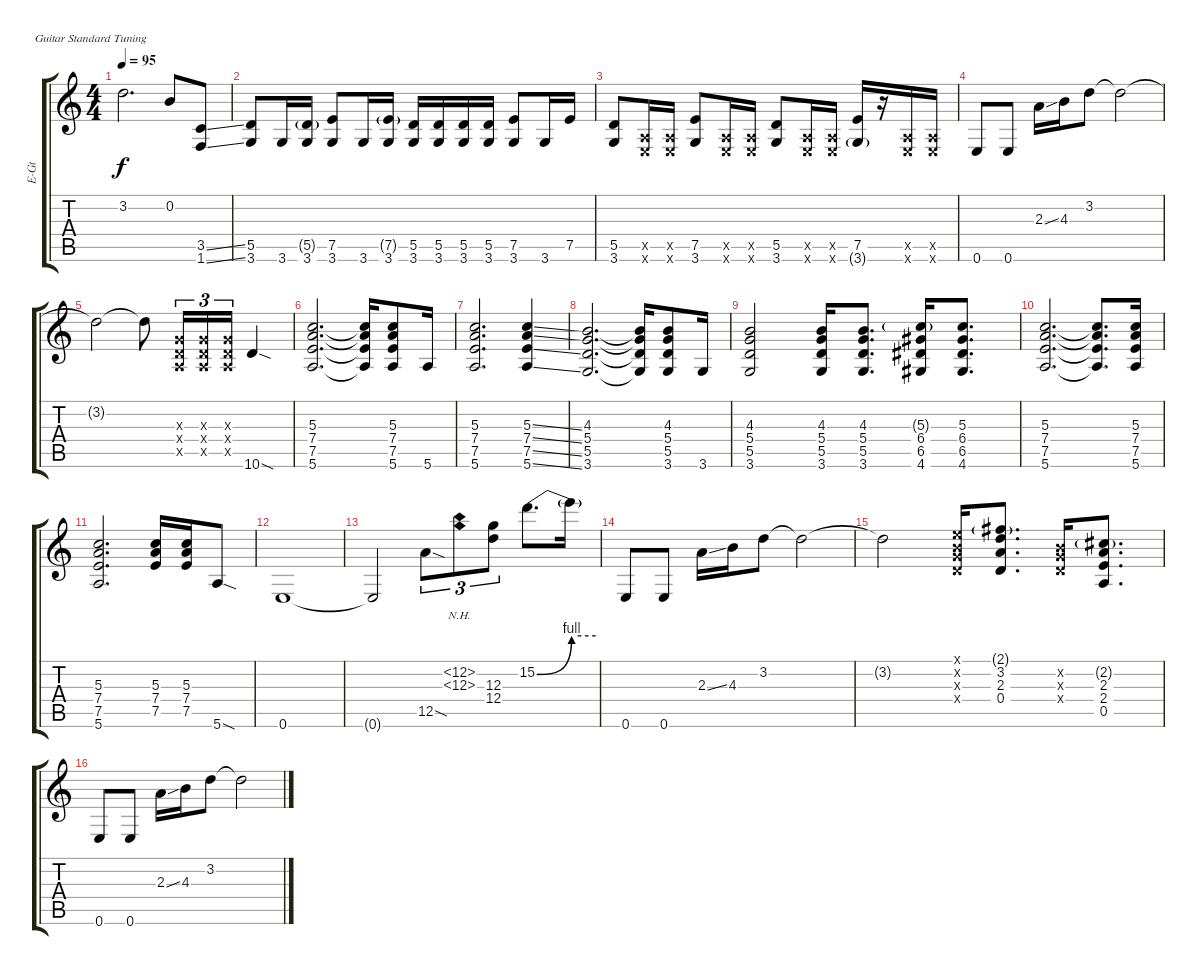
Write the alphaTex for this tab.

\bracketExtendMode groupsimilarinstruments
\otherSystemsTrackNameOrientation horizontal
\track ("Guitar3 - David Gilmour (main)" "E-Gt") {instrument overdrivenguitar}
\staff {score tabs}
\tuning (E4 B3 G3 D3 A2 E2)
\ts (4 4)
\tempo 95
\clef g2
\ks c
3.2{t}.2{d dy f} 0.2.8 (3.5{ss} 1.6{ss}).8 |
(5.5 3.6).8 3.6.16 (5.5{g} 3.6).16 (7.5 3.6).8 3.6.16 (7.5{g} 3.6).16 (5.5 3.6).16 (5.5 3.6).16 (5.5 3.6).16 (5.5 3.6).16 (7.5 3.6).8 3.6.16 7.5.16 |
(5.5 3.6).8 (0.5{x} 0.6{x}).16 (0.5{x} 0.6{x}).16 (7.5 3.6).8 (0.5{x} 0.6{x}).16 (0.5{x} 0.6{x}).16 (5.5 3.6).8 (0.5{x} 0.6{x}).16 (0.5{x} 0.6{x}).16 (7.5 3.6{g}).16 r.16 (0.5{x} 0.6{x}).16 (0.5{x} 0.6{x}).16 |
0.6.8 0.6.8 2.3{ss}.16 4.3.16 3.2.8 3.2{t}.2 |
3.2{t}.2 3.2{t}.8 (0.3{x} 0.4{x} 0.5{x}).16{tu (3 2)} (0.3{x} 0.4{x} 0.5{x}).16{tu (3 2)} (0.3{x} 0.4{x} 0.5{x}).16{tu (3 2)} 10.6{sod}.4 |
(5.3 7.4 7.5 5.6).2{d} (5.3{t} 7.4{t} 7.5{t} 5.6{t}).16 (5.3 7.4 7.5 5.6).8 5.6.16 |
(5.3 7.4 7.5 5.6).2{d} (5.3{ss} 7.4{ss} 7.5{ss} 5.6{ss}).4 |
(4.3 5.4 5.5 3.6).2{d} (4.3{t} 5.4{t} 5.5{t} 3.6{t}).16 (4.3 5.4 5.5 3.6).8 3.6.16 |
(4.3 5.4 5.5 3.6).2 (4.3 5.4 5.5 3.6).16 (4.3 5.4 5.5 3.6).8{d} (5.3{g} 6.4{acc #} 6.5{acc #} 4.6{acc #}).16 (5.3 6.4{acc #} 6.5{acc #} 4.6{acc #}).8{d} |
(5.3 7.4 7.5 5.6).2{d} (5.3{t} 7.4{t} 7.5{t} 5.6{t}).8{d} (5.3 7.4 7.5 5.6).16 |
(5.3 7.4 7.5 5.6).2{d} (5.3 7.4 7.5).16 (5.3 7.4 7.5).16 5.6{sod}.8 |
0.6.1 |
0.6{t}.2 12.5{sod}.8{tu (3 2)} (12.2{nh} 12.3{nh}).8{tu (3 2)} (12.3 12.4).8{tu (3 2)} 15.2{be (bend 0 0 60 4)}.8{d} 15.2{be (hold 0 4 60 4) t}.16 |
0.6.8 0.6.8 2.3{ss}.16 4.3.16 3.2.8 3.2{t}.2 |
3.2{t}.2 (0.1{x} 0.2{x} 0.3{x} 0.4{x}).16 (2.1{g acc #} 3.2 2.3 0.4).8{d} (0.2{x} 0.3{x} 0.4{x}).16 (2.2{g acc #} 2.3 2.4 0.5).8{d} |
0.6.8 0.6.8 2.3{ss}.16 4.3.16 3.2.8 3.2{t}.2
